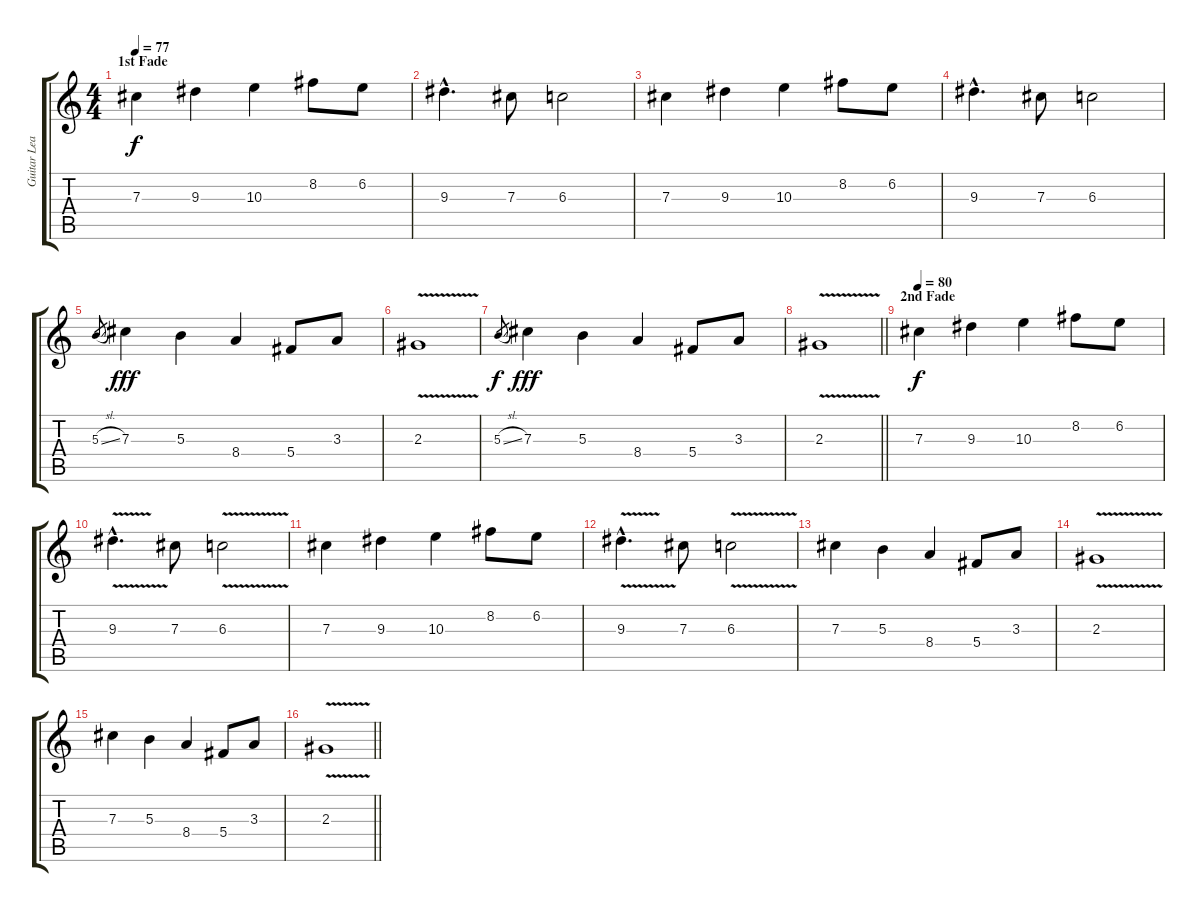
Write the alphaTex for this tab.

\track ("Guitar Lead 1" "Guitar Lea") {instrument overdrivenguitar}
\staff {score tabs}
\tuning (Eb4 Bb3 Gb3 Db3 Ab2 Eb2) {hide}
\ts (4 4)
\section ("" "1st Fade")
\tempo 77
\clef g2
\ks c
7.3.4{dy f} 9.3.4 10.3.4 8.2.8 6.2.8 |
9.3{hac}.4{d} 7.3.8 6.3.2 |
7.3.4 9.3.4 10.3.4 8.2.8 6.2.8 |
9.3{hac}.4{d} 7.3.8 6.3.2 |
5.3{sl}.8{gr} 7.3.4{dy fff} 5.3.4 8.4.4 5.4.8 3.3.8 |
2.3{v}.1 |
5.3{sl}.8{gr dy f} 7.3.4{dy fff} 5.3.4 8.4.4 5.4.8 3.3.8 |
\barLineRight lightlight
2.3{v}.1 |
\section ("" "2nd Fade")
\tempo 80
7.3.4{dy f} 9.3.4 10.3.4 8.2.8 6.2.8 |
9.3{v hac}.4{d} 7.3.8 6.3{v}.2 |
7.3.4 9.3.4 10.3.4 8.2.8 6.2.8 |
9.3{v hac}.4{d} 7.3.8 6.3{v}.2 |
7.3.4 5.3.4 8.4.4 5.4.8 3.3.8 |
2.3{v}.1 |
7.3.4 5.3.4 8.4.4 5.4.8 3.3.8 |
\barLineRight lightlight
2.3{v}.1
